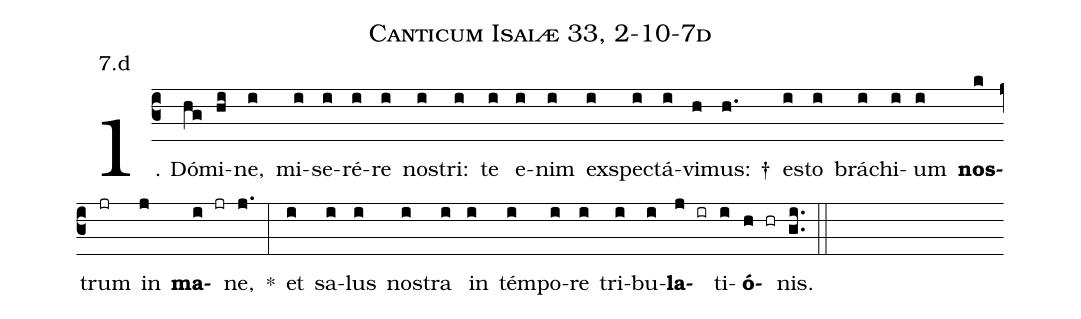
name: Canticum Isaiæ 33, 2-10-7d;
annotation: 7.d;
%%
(c3)1. Dó(hg)mi(hi)ne,(i) mi(i)se(i)ré(i)re(i) nos(i)tri:(i) te(i) e(i)nim(i) ex(i)spec(i)tá(i)vi(h)mus: †(h.) es(i)to(i) brá(i)chi(i)um(i) <b>nos</b>(k)trum(jr) in(j) <b>ma</b>(i jr)ne,(j.) *(:) et(i) sa(i)lus(i) nos(i)tra(i) in(i) tém(i)po(i)re(i) tri(i)bu(i)<b>la</b>(j ir)ti(i)<b>ó</b>(h hr)nis.(gi..) (::)
